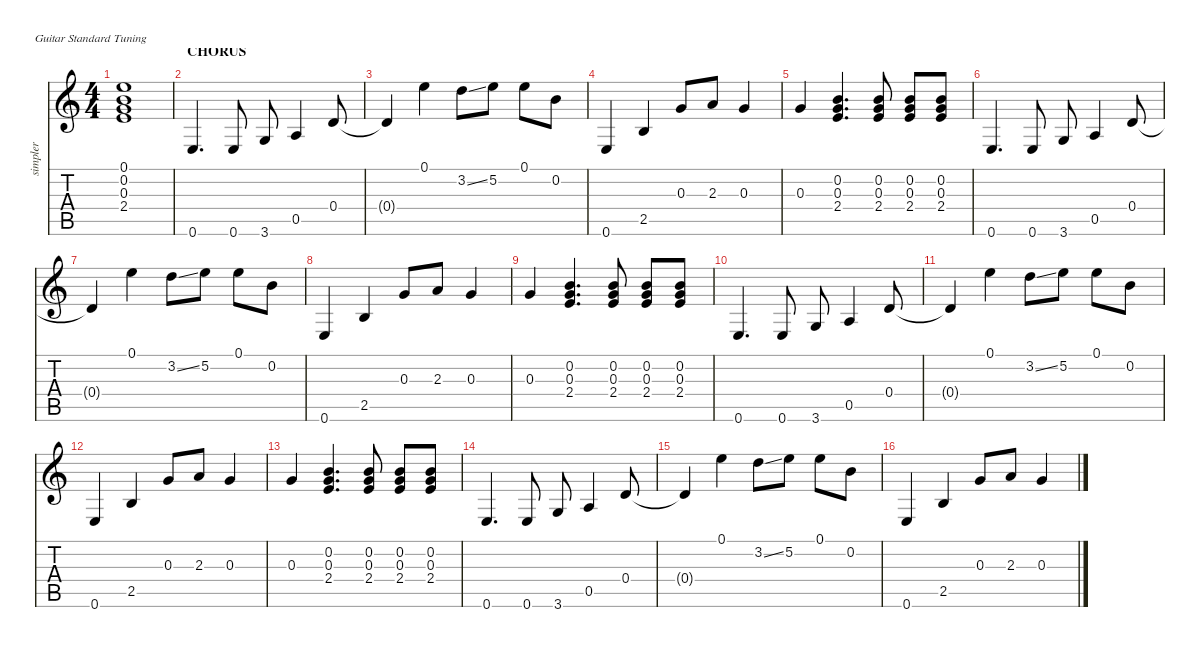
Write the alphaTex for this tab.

\defaultSystemsLayout 4
\hideDynamics
\bracketExtendMode nobrackets
\otherSystemsTrackNameOrientation horizontal
\track ("Gtrs 1,2,3 comb.-simpler" "simpler") {defaultSystemsLayout 8 solo instrument electricguitarclean}
\staff {score tabs}
\tuning (E4 B3 G3 D3 A2 E2)
\ts (4 4)
\tempo (128 hide)
\clef g2
\ks c
(0.1 0.2 0.3 2.4).1{dy f beam Up} |
\section ("" "CHORUS")
0.6.4{d dy mf instrument electricguitarclean beam Up} 0.6.8{dy f beam Up} 3.6.8{beam Up} 0.5.4{dy mf beam Up} 0.4.8{dy fff beam Up} |
0.4{t}.4{dy f beam Up} 0.1.4{dy ff beam Down} 3.2{ss}.8{dy mf beam Down} 5.2.8{beam Down} 0.1.8{dy f beam Down} 0.2.8{dy mp beam Down} |
0.6.4{dy fff beam Up} 2.5.4{dy mf beam Up} 0.3.8{dy ff beam Up} 2.3.8{dy f beam Up} 0.3.4{dy mf beam Up} |
0.3.4{beam Up} (0.2 0.3 2.4).4{d dy ff beam Up} (0.2 0.3 2.4).8{dy f beam Up} (0.2 0.3 2.4).8{dy mf beam Up} (0.2 0.3 2.4).8{beam Up} |
0.6.4{d dy fff beam Up} 0.6.8{dy mf beam Up} 3.6.8{beam Up} 0.5.4{dy mp beam Up} 0.4.8{dy ff beam Up} |
0.4{t}.4{dy f beam Up} 0.1.4{dy ff beam Down} 3.2{ss}.8{dy mf beam Down} 5.2.8{beam Down} 0.1.8{dy f beam Down} 0.2.8{dy mp beam Down} |
0.6.4{dy fff beam Up} 2.5.4{dy mf beam Up} 0.3.8{dy ff beam Up} 2.3.8{dy f beam Up} 0.3.4{dy mf beam Up} |
0.3.4{beam Up} (0.2 0.3 2.4).4{d dy ff beam Up} (0.2 0.3 2.4).8{dy f beam Up} (0.2 0.3 2.4).8{dy mf beam Up} (0.2 0.3 2.4).8{beam Up} |
0.6.4{d beam Up} 0.6.8{dy f beam Up} 3.6.8{beam Up} 0.5.4{dy mf beam Up} 0.4.8{dy fff beam Up} |
0.4{t}.4{dy f beam Up} 0.1.4{dy ff beam Down} 3.2{ss}.8{dy mf beam Down} 5.2.8{beam Down} 0.1.8{dy f beam Down} 0.2.8{dy mp beam Down} |
0.6.4{dy fff beam Up} 2.5.4{dy mf beam Up} 0.3.8{dy ff beam Up} 2.3.8{dy f beam Up} 0.3.4{dy mf beam Up} |
0.3.4{beam Up} (0.2 0.3 2.4).4{d dy ff beam Up} (0.2 0.3 2.4).8{dy f beam Up} (0.2 0.3 2.4).8{dy mf beam Up} (0.2 0.3 2.4).8{beam Up} |
0.6.4{d dy fff beam Up} 0.6.8{dy mf beam Up} 3.6.8{beam Up} 0.5.4{dy mp beam Up} 0.4.8{dy ff beam Up} |
0.4{t}.4{dy f beam Up} 0.1.4{dy ff beam Down} 3.2{ss}.8{dy mf beam Down} 5.2.8{beam Down} 0.1.8{dy f beam Down} 0.2.8{dy mp beam Down} |
0.6.4{dy fff beam Up} 2.5.4{dy mf beam Up} 0.3.8{dy ff beam Up} 2.3.8{dy f beam Up} 0.3.4{dy mf beam Up}
